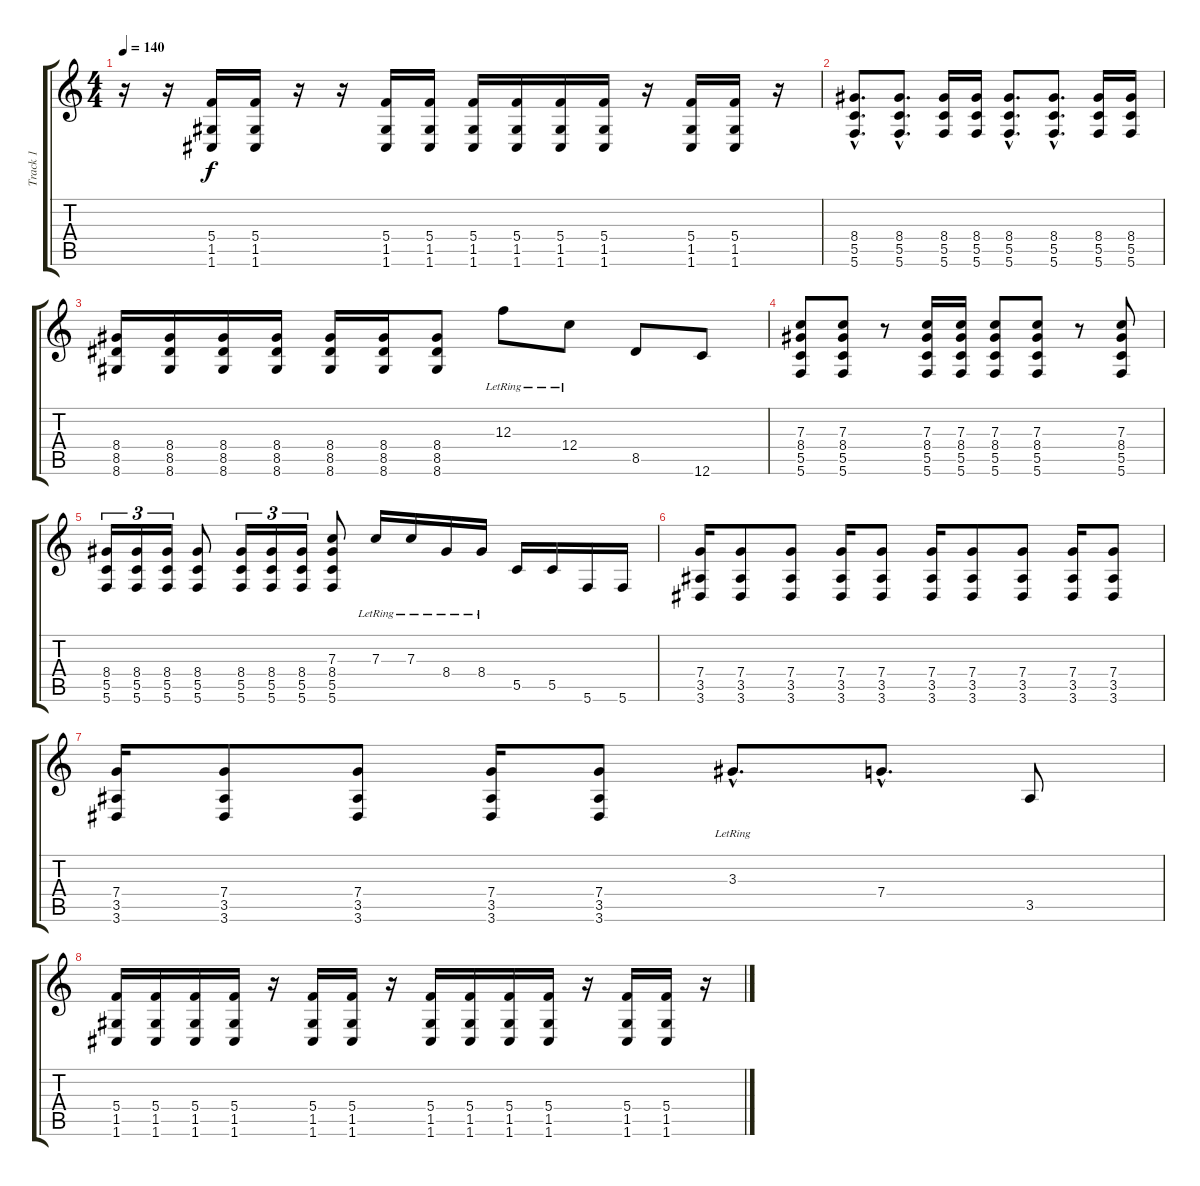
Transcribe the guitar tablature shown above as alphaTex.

\track ("Track 1" "Track 1") {instrument distortionguitar}
\staff {score tabs}
\tuning (D4 A3 F3 C3 G2 C2) {hide}
\ts (4 4)
\tempo 140
\clef g2
\ks c
r.16{dy f} r.16 (5.4 1.5 1.6).16 (5.4 1.5 1.6).16 r.16 r.16 (5.4 1.5 1.6).16 (5.4 1.5 1.6).16 (5.4 1.5 1.6).16 (5.4 1.5 1.6).16 (5.4 1.5 1.6).16 (5.4 1.5 1.6).16 r.16 (5.4 1.5 1.6).16 (5.4 1.5 1.6).16 r.16 |
(8.4{hac} 5.5{hac} 5.6{hac}).8{d} (8.4{hac} 5.5{hac} 5.6{hac}).8{d} (8.4 5.5 5.6).16 (8.4 5.5 5.6).16 (8.4{hac} 5.5{hac} 5.6{hac}).8{d} (8.4{hac} 5.5{hac} 5.6{hac}).8{d} (8.4 5.5 5.6).16 (8.4 5.5 5.6).16 |
(8.4 8.5 8.6).16 (8.4 8.5 8.6).16 (8.4 8.5 8.6).16 (8.4 8.5 8.6).16 (8.4 8.5 8.6).16 (8.4 8.5 8.6).16 (8.4 8.5 8.6).8 12.3{lr}.8 12.4{lr}.8 8.5.8 12.6.8 |
(7.3 8.4 5.5 5.6).8 (7.3 8.4 5.5 5.6).8 r.8 (7.3 8.4 5.5 5.6).16 (7.3 8.4 5.5 5.6).16 (7.3 8.4 5.5 5.6).8 (7.3 8.4 5.5 5.6).8 r.8 (7.3 8.4 5.5 5.6).8 |
(8.4 5.5 5.6).16{tu (3 2)} (8.4 5.5 5.6).16{tu (3 2)} (8.4 5.5 5.6).16{tu (3 2)} (8.4 5.5 5.6).8 (8.4 5.5 5.6).16{tu (3 2)} (8.4 5.5 5.6).16{tu (3 2)} (8.4 5.5 5.6).16{tu (3 2)} (7.3 8.4 5.5 5.6).8 7.3{lr}.16 7.3{lr}.16 8.4{lr}.16 8.4{lr}.16 5.5.16 5.5.16 5.6.16 5.6.16 |
(7.4 3.5 3.6).16 (7.4 3.5 3.6).8 (7.4 3.5 3.6).8 (7.4 3.5 3.6).16 (7.4 3.5 3.6).8 (7.4 3.5 3.6).16 (7.4 3.5 3.6).8 (7.4 3.5 3.6).8 (7.4 3.5 3.6).16 (7.4 3.5 3.6).8 |
(7.4 3.5 3.6).16 (7.4 3.5 3.6).8 (7.4 3.5 3.6).8 (7.4 3.5 3.6).16 (7.4 3.5 3.6).8 3.3{hac lr}.8{d} 7.4{hac}.8{d} 3.5.8 |
(5.4 1.5 1.6).16 (5.4 1.5 1.6).16 (5.4 1.5 1.6).16 (5.4 1.5 1.6).16 r.16 (5.4 1.5 1.6).16 (5.4 1.5 1.6).16 r.16 (5.4 1.5 1.6).16 (5.4 1.5 1.6).16 (5.4 1.5 1.6).16 (5.4 1.5 1.6).16 r.16 (5.4 1.5 1.6).16 (5.4 1.5 1.6).16 r.16
